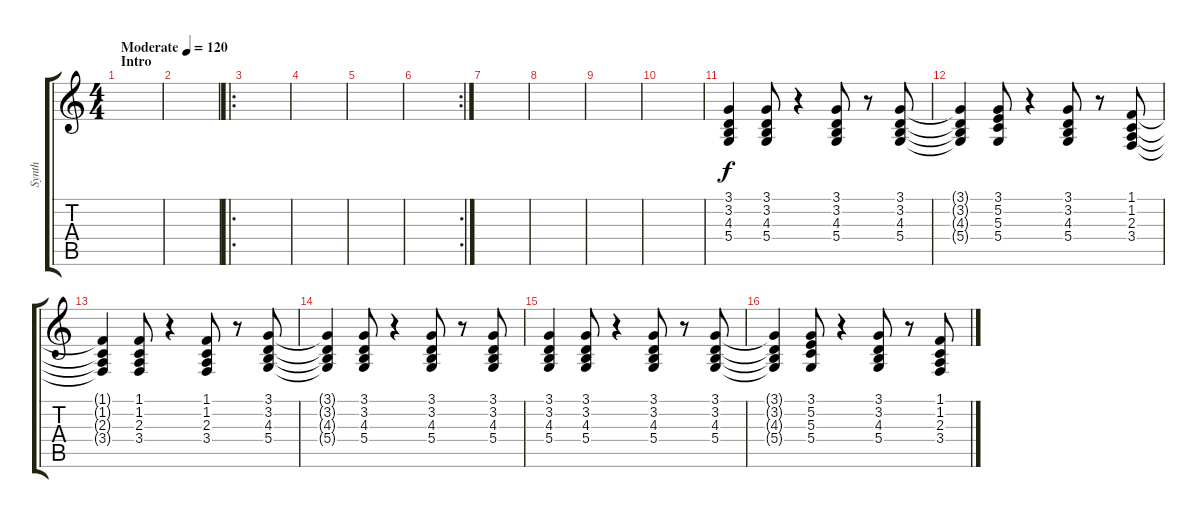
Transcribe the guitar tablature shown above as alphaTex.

\track ("Synth" "Synth") {instrument synthstrings1}
\staff {score tabs}
\tuning (E4 B3 G3 D3 A2 E2) {hide}
\ts (4 4)
\section ("" "Intro")
\tempo (120 "Moderate")
\clef g2
\ks c
|
|
\ro
|
|
|
\rc 2
|
|
|
|
|
(3.1 3.2 4.3 5.4).4 (3.1 3.2 4.3 5.4).8 r.4 (3.1 3.2 4.3 5.4).8 r.8 (3.1 3.2 4.3 5.4).8 |
(3.1{t} 3.2{t} 4.3{t} 5.4{t}).4 (3.1 5.2 5.3 5.4).8 r.4 (3.1 3.2 4.3 5.4).8 r.8 (1.1 1.2 2.3 3.4).8 |
(1.1{t} 1.2{t} 2.3{t} 3.4{t}).4 (1.1 1.2 2.3 3.4).8 r.4 (1.1 1.2 2.3 3.4).8 r.8 (3.1 3.2 4.3 5.4).8 |
(3.1{t} 3.2{t} 4.3{t} 5.4{t}).4 (3.1 3.2 4.3 5.4).8 r.4 (3.1 3.2 4.3 5.4).8 r.8 (3.1 3.2 4.3 5.4).8 |
(3.1 3.2 4.3 5.4).4 (3.1 3.2 4.3 5.4).8 r.4 (3.1 3.2 4.3 5.4).8 r.8 (3.1 3.2 4.3 5.4).8 |
(3.1{t} 3.2{t} 4.3{t} 5.4{t}).4 (3.1 5.2 5.3 5.4).8 r.4 (3.1 3.2 4.3 5.4).8 r.8 (1.1 1.2 2.3 3.4).8
